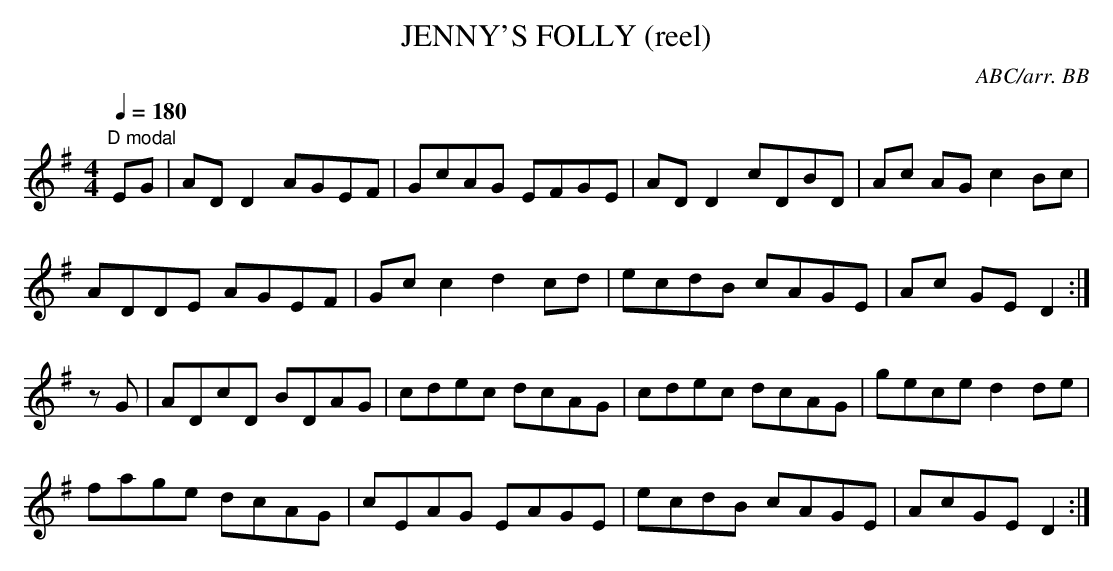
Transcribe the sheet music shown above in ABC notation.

X:1
T:JENNY'S FOLLY (reel)
C:ABC/arr. BB
L:1/8
Q:1/4=180
M:4/4
K:G
"D modal"
EG|ADD2 AGEF|GcAG EFGE|ADD2 cDBD|Ac AG c2 Bc|
ADDE AGEF|Gc c2 d2 cd|ecdB cAGE|Ac GE D2:|
zG|ADcD BDAG|cdec dcAG|cdec dcAG|gece d2de|
fage dcAG|cEAG EAGE|ecdB cAGE|AcGE D2:|
